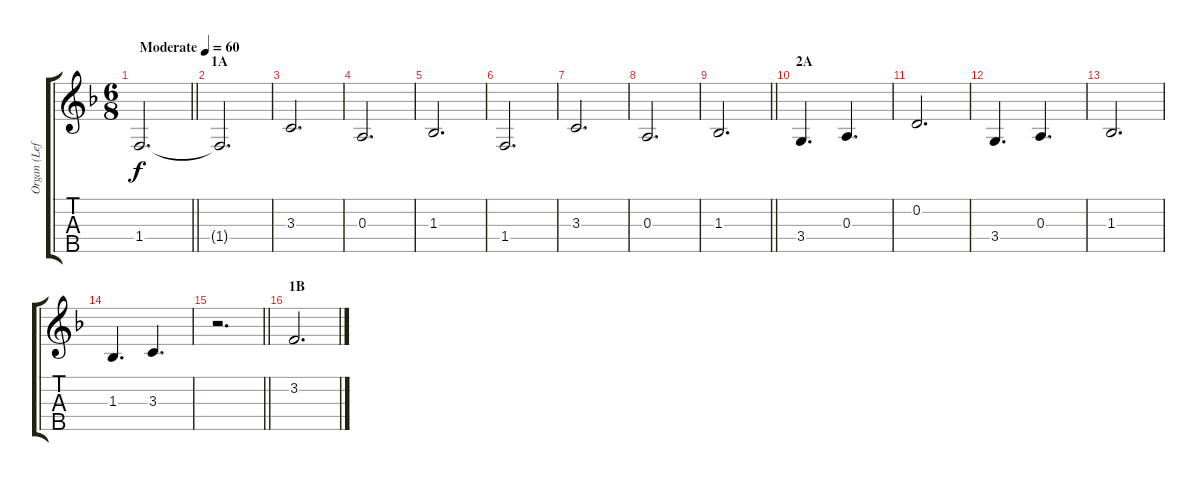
\track ("Organ (Left Hand)" "Organ (Lef") {instrument drawbarorgan}
\staff {score tabs}
\tuning (G3 D3 A2 E2 B1) {hide}
\ts (6 8)
\tempo (60 "Moderate")
\clef g2
\barLineRight lightlight
\ks f
1.4.2{d ot 8vb dy f instrument drawbarorgan} |
\section ("" "1A")
1.4{t}.2{d ot 8vb} |
3.3.2{d ot 8vb} |
0.3.2{d ot 8vb} |
1.3.2{d ot 8vb} |
1.4.2{d ot 8vb} |
3.3.2{d ot 8vb} |
0.3.2{d ot 8vb} |
\barLineRight lightlight
1.3.2{d ot 8vb} |
\section ("" "2A")
3.4.4{d ot 8vb} 0.3.4{d ot 8vb} |
0.2.2{d ot 8vb} |
3.4.4{d ot 8vb} 0.3.4{d ot 8vb} |
1.3.2{d ot 8vb} |
1.3.4{d ot 8vb} 3.3.4{d ot 8vb} |
\barLineRight lightlight
r.2{d ot 8vb} |
\section ("" "1B")
3.2.2{d ot 8vb}
